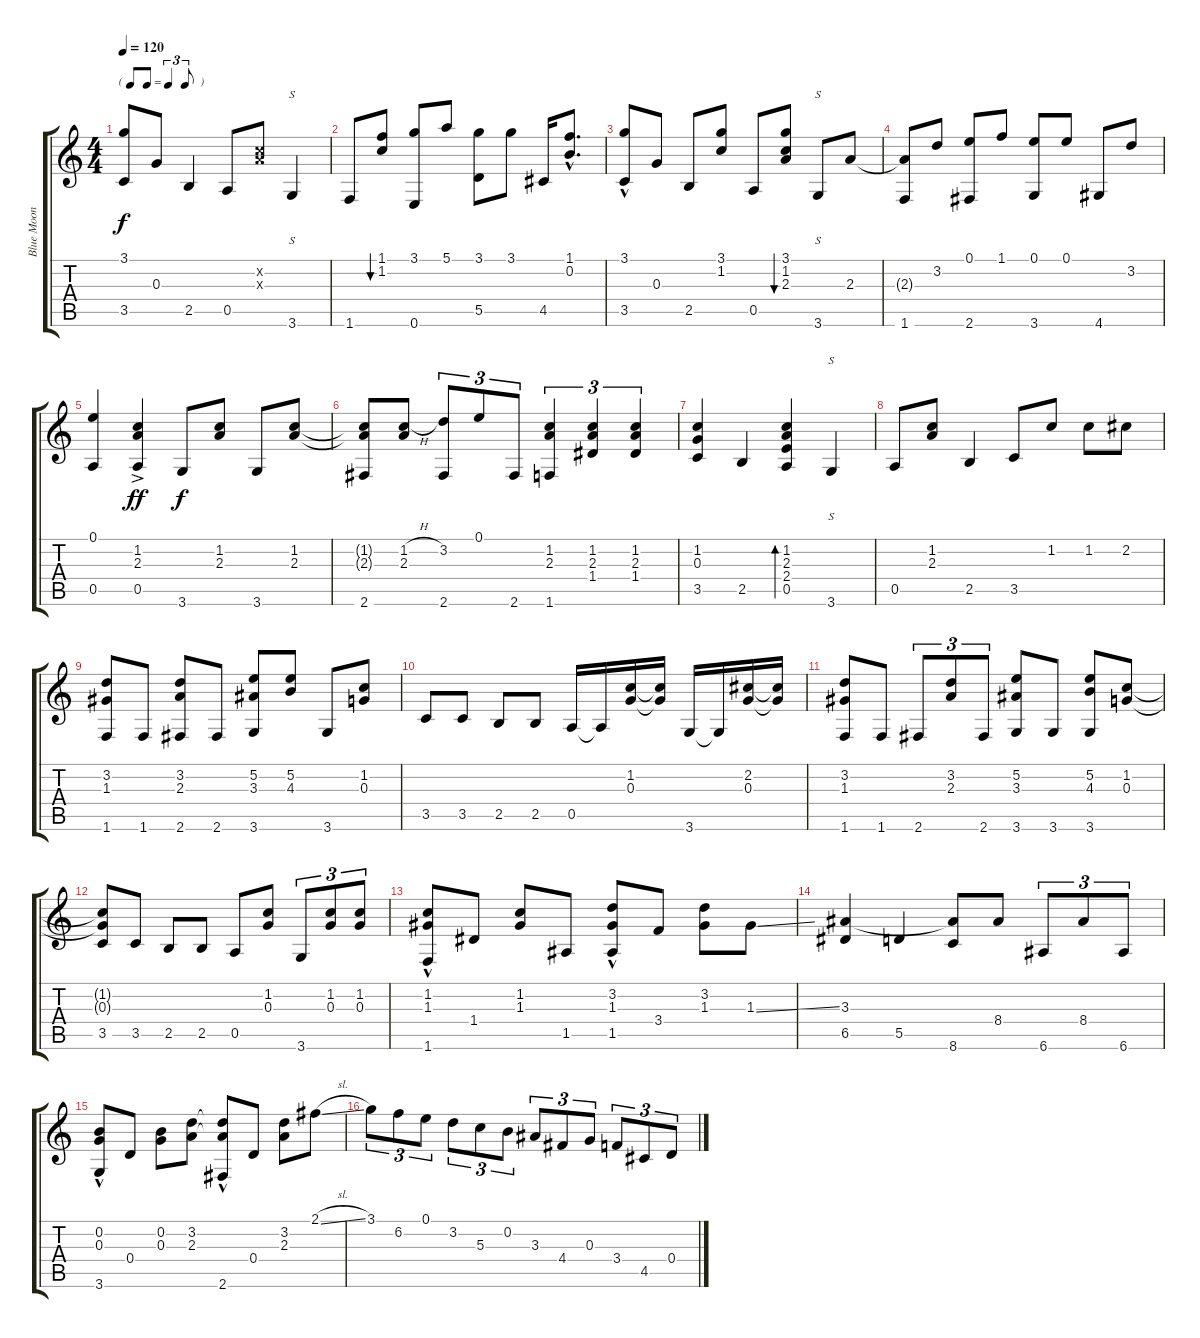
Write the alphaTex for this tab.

\track ("Blue Moon org." "Blue Moon ") {instrument acousticguitarnylon}
\staff {score tabs}
\tuning (E4 B3 G3 D3 A2 E2) {hide}
\ts (4 4)
\tf triplet8th
\tempo 120
\clef g2
\ks c
(3.1{t} 3.5).8{dy f} 0.3.8 2.5.4 0.5.8 (1.2{x} 2.3{x}).8 3.6.4{s} |
1.6.8 (1.1 1.2).8{bu 240} (3.1 0.6).8 5.1.8 (3.1 5.5).8 3.1.8 4.5.16 (1.1{hac} 0.2{hac}).8{d} |
(3.1{hac} 3.5).8 0.3.8 2.5.8 (3.1 1.2).8 0.5.8 (3.1 1.2 2.3).8{bu 240} 3.6.8{s} 2.3.8 |
(2.3{t} 1.6).8 3.2.8 (0.1 2.6).8 1.1.8 (0.1 3.6).8 0.1.8 4.6.8 3.2.8 |
(0.1 0.5).4 (1.2{ac} 2.3{ac} 0.5{ac}).4{dy ff} 3.6.8{dy f} (1.2 2.3).8 3.6.8 (1.2 2.3).8 |
(1.2{t} 2.3{t} 2.6).8 (1.2{h} 2.3).8 (3.2 2.6).8{tu (3 2)} 0.1.8{tu (3 2)} 2.6.8{tu (3 2)} (1.2 2.3 1.6).4{tu (3 2)} (1.2 2.3 1.4).4{tu (3 2)} (1.2 2.3 1.4).4{tu (3 2)} |
(1.2 0.3 3.5).4 2.5.4 (1.2 2.3 2.4 0.5).4{bd 240} 3.6.4{s} |
0.5.8 (1.2 2.3).8 2.5.4 3.5.8 1.2.8 1.2.8 2.2.8 |
(3.2 1.3 1.6).8 1.6.8 (3.2 2.3 2.6).8 2.6.8 (5.2 3.3 3.6).8 (5.2 4.3).8 3.6.8 (1.2 0.3).8 |
3.5.8 3.5.8 2.5.8 2.5.8 0.5.16 0.5{t}.16 (1.2 0.3).16 (1.2{t} 0.3{t}).16 3.6.16 3.6{t}.16 (2.2 0.3).16 (2.2{t} 0.3{t}).16 |
(3.2 1.3 1.6).8 1.6.8 2.6.8{tu (3 2)} (3.2 2.3).8{tu (3 2)} 2.6.8{tu (3 2)} (5.2 3.3 3.6).8 3.6.8 (5.2 4.3 3.6).8 (1.2 0.3).8 |
(1.2{t} 0.3{t} 3.5).8 3.5.8 2.5.8 2.5.8 0.5.8 (1.2 0.3).8 3.6.8{tu (3 2)} (1.2 0.3).8{tu (3 2)} (1.2 0.3).8{tu (3 2)} |
(1.2 1.3 1.6{hac}).8 1.4.8 (1.2 1.3).8 1.5.8 (3.2 1.3 1.5{hac}).8 3.4.8 (3.2 1.3).8 1.3{ss}.8 |
(3.3 6.5).4 5.5.4 (3.3{t} 8.6).8 8.4.8 6.6.8{tu (3 2)} 8.4.8{tu (3 2)} 6.6.8{tu (3 2)} |
(0.2 0.3 3.6{hac}).8 0.4.8 (0.2 0.3).8 (3.2 2.3).8 (3.2{t} 2.3{t} 2.6{hac}).8 0.4.8 (3.2 2.3).8 2.1{sl}.8 |
3.1.8{tu (3 2)} 6.2.8{tu (3 2)} 0.1.8{tu (3 2)} 3.2.8{tu (3 2)} 5.3.8{tu (3 2)} 0.2.8{tu (3 2)} 3.3.8{tu (3 2)} 4.4.8{tu (3 2)} 0.3.8{tu (3 2)} 3.4.8{tu (3 2)} 4.5.8{tu (3 2)} 0.4.8{tu (3 2)}
